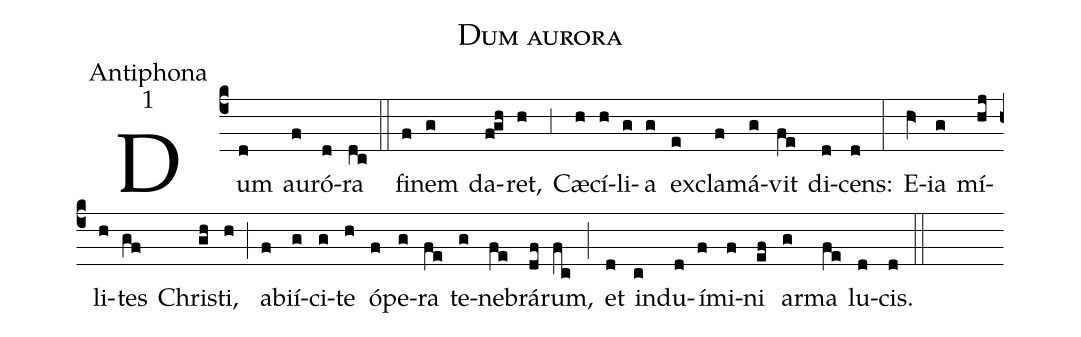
name:Dum aurora;
office-part:Antiphona;
mode:1;
%%
(c4) Dum(d) au(f)ró(d)ra(dc) (::)
fi(f)nem(g) da(f!gh)ret,(h) (,3) Cæ(h)cí(h)li(g)a(g) ex(e)cla(f)má(g)vit(fe) di(d)cens:(d) (:)
E(hV>)ia(g) mí(hj)li(h)tes(gf) Chri(gh)sti,(h) (;) ab(f)ií(g)ci(g)te(h) ó(f)pe(g)ra(fe) te(g)ne(fe)brá(df)rum,(fc) (;) et(d) in(c)du(d)í(f)mi(f)ni(ef) ar(g)ma(fe) lu(d)cis.(d) (::)
